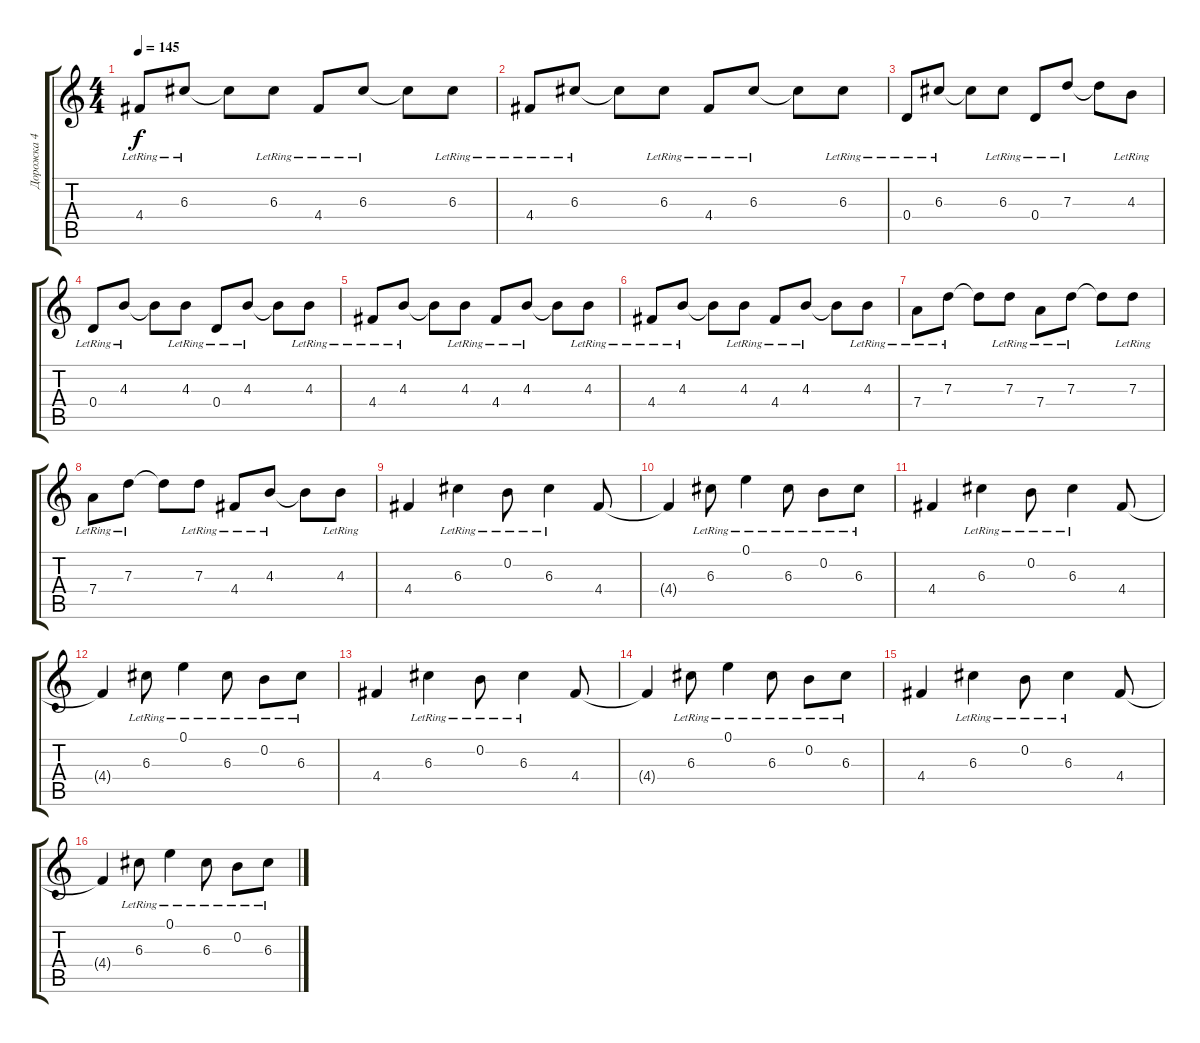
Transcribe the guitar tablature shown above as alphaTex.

\track ("Дорожка 4" "Дорожка 4") {instrument electricguitarmuted}
\staff {score tabs}
\tuning (E4 B3 G3 D3 A2 E2) {hide}
\ts (4 4)
\tempo 145
\clef g2
\ks c
4.4{lr}.8{dy f} 6.3{lr}.8 6.3{t}.8 6.3{lr}.8 4.4{lr}.8 6.3{lr}.8 6.3{t}.8 6.3{lr}.8 |
4.4{lr}.8 6.3{lr}.8 6.3{t}.8 6.3{lr}.8 4.4{lr}.8 6.3{lr}.8 6.3{t}.8 6.3{lr}.8 |
0.4{lr}.8 6.3{lr}.8 6.3{t}.8 6.3{lr}.8 0.4{lr}.8 7.3{lr}.8 7.3{t}.8 4.3{lr}.8 |
0.4{lr}.8 4.3{lr}.8 4.3{t}.8 4.3{lr}.8 0.4{lr}.8 4.3{lr}.8 4.3{t}.8 4.3{lr}.8 |
4.4{lr}.8 4.3{lr}.8 4.3{t}.8 4.3{lr}.8 4.4{lr}.8 4.3{lr}.8 4.3{t}.8 4.3{lr}.8 |
4.4{lr}.8 4.3{lr}.8 4.3{t}.8 4.3{lr}.8 4.4{lr}.8 4.3{lr}.8 4.3{t}.8 4.3{lr}.8 |
7.4{lr}.8 7.3{lr}.8 7.3{t}.8 7.3{lr}.8 7.4{lr}.8 7.3{lr}.8 7.3{t}.8 7.3{lr}.8 |
7.4{lr}.8 7.3{lr}.8 7.3{t}.8 7.3{lr}.8 4.4{lr}.8 4.3{lr}.8 4.3{t}.8 4.3{lr}.8 |
4.4.4 6.3{lr}.4 0.2{lr}.8 6.3{lr}.4 4.4.8 |
4.4{t}.4 6.3{lr}.8 0.1{lr}.4 6.3{lr}.8 0.2{lr}.8 6.3{lr}.8 |
4.4.4 6.3{lr}.4 0.2{lr}.8 6.3{lr}.4 4.4.8 |
4.4{t}.4 6.3{lr}.8 0.1{lr}.4 6.3{lr}.8 0.2{lr}.8 6.3{lr}.8 |
4.4.4 6.3{lr}.4 0.2{lr}.8 6.3{lr}.4 4.4.8 |
4.4{t}.4 6.3{lr}.8 0.1{lr}.4 6.3{lr}.8 0.2{lr}.8 6.3{lr}.8 |
4.4.4 6.3{lr}.4 0.2{lr}.8 6.3{lr}.4 4.4.8 |
4.4{t}.4 6.3{lr}.8 0.1{lr}.4 6.3{lr}.8 0.2{lr}.8 6.3{lr}.8
